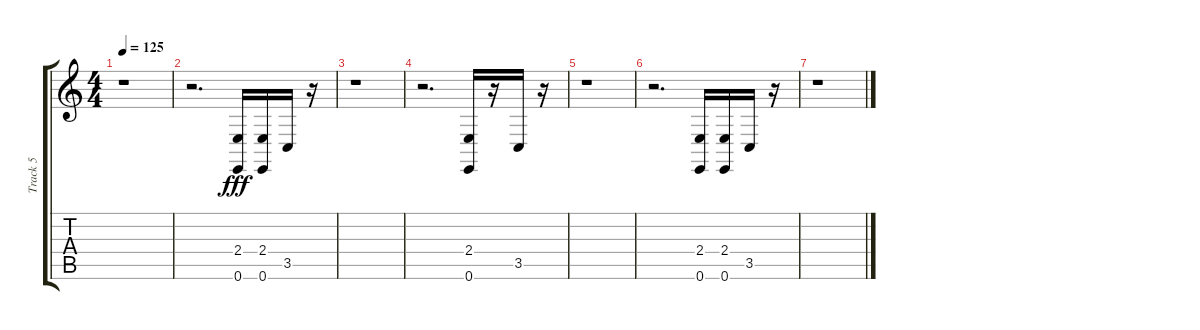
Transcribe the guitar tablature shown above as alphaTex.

\track ("Track 5" "Track 5") {instrument timpani}
\staff {score tabs}
\tuning (E4 B3 G3 D3 A2 E2) {hide}
\ts (4 4)
\tempo 125
\clef g2
\ks c
r.1{dy fff} |
r.2{d} (2.4 0.6).16 (2.4 0.6).16 3.5.16 r.16 |
r.1 |
r.2{d} (2.4 0.6).16 r.16 3.5.16 r.16 |
r.1 |
r.2{d} (2.4 0.6).16 (2.4 0.6).16 3.5.16 r.16 |
r.1
